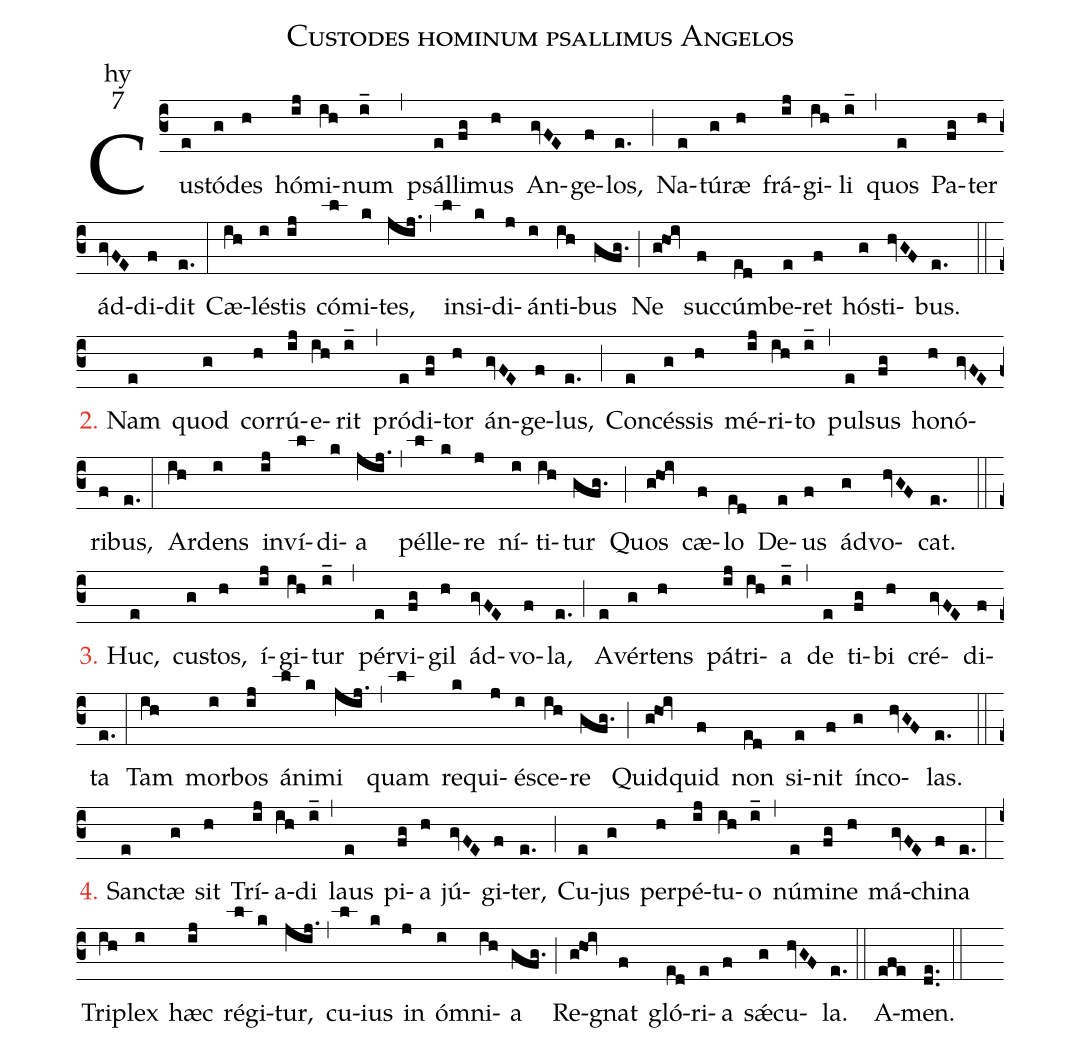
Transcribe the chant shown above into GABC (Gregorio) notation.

name:Custodes hominum psallimus Angelos;
office-part:hy;
mode:7;
%%
(c3) Cu(e)stó(g)des(h) hó(ij)mi(ih)num(i_) (,) psál(e)li(fg)mus(h) An(gvFE)ge(f)los,(e.) (;)
Na(e)tú(g)ræ(h) frá(ij)gi(ih)li(i_) (,) quos(e) Pa(fg)ter(h) ád(gvFE)di(f)dit(e.) (:)
Cæ(ih)lé(i)stis(ij) có(l)mi(k)tes,(jij.) (,) in(l)si(k)di(j)án(i)ti(ih)bus(gfg.) (;)
Ne(g@hoi) suc(f)cúm(ed)be(e)ret(f) hó(g)sti(hvGF)bus.(e.) (::)

<c>2.</c> Nam(e) quod(g) cor(h)rú(ij)e(ih)rit(i_) (,) pró(e)di(fg)tor(h) án(gvFE)ge(f)lus,(e.) (;)
Con(e)cés(g)sis(h) mé(ij)ri(ih)to(i_) (,) pul(e)sus(fg) ho(h)nó(gvFE)ri(f)bus,(e.) (:)
Ar(ih)dens(i) in(ij)ví(l)di(k)a(jij.) (,) pél(l)le(k)re(j) ní(i)ti(ih)tur(gfg.) (;)
Quos(g@hoi) cæ(f)lo(ed) De(e)us(f) ád(g)vo(hvGF)cat.(e.) (::)

<c>3.</c> Huc,(e) cu(g)stos,(h) í(ij)gi(ih)tur(i_) (,) pér(e)vi(fg)gil(h) ád(gvFE)vo(f)la,(e.) (;)
A(e)vér(g)tens(h) pá(ij)tri(ih)a(i_) (,) de(e) ti(fg)bi(h) cré(gvFE)di(f)ta(e.) (:)
Tam(ih) mor(i)bos(ij) á(l)ni(k)mi(jij.) (,) quam(l) re(k)qui(j)é(i)sce(ih)re(gfg.) (;)
Quid(g@hoi)quid(f) non(ed) si(e)nit(f) ín(g)co(hvGF)las.(e.) (::)

<c>4.</c> San(e)ctæ(g) sit(h) Trí(ij)a(ih)di(i_) (,) laus(e) pi(fg)a(h) jú(gvFE)gi(f)ter,(e.) (;)
Cu(e)jus(g) per(h)pé(ij)tu(ih)o(i_) (,) nú(e)mi(fg)ne(h) má(gvFE)chi(f)na(e.) (:)
Tri(ih)plex(i) hæc(ij) ré(l)gi(k)tur,(jij.) (,) cu(l)ius(k) in(j) óm(i)ni(ih)a(gfg.) (;)
Re(g@hoi)gnat(f) gló(ed)ri(e)a(f) sǽ(g)cu(hvGF)la.(e.) (::)
A(efe)men.(de..) (::)
